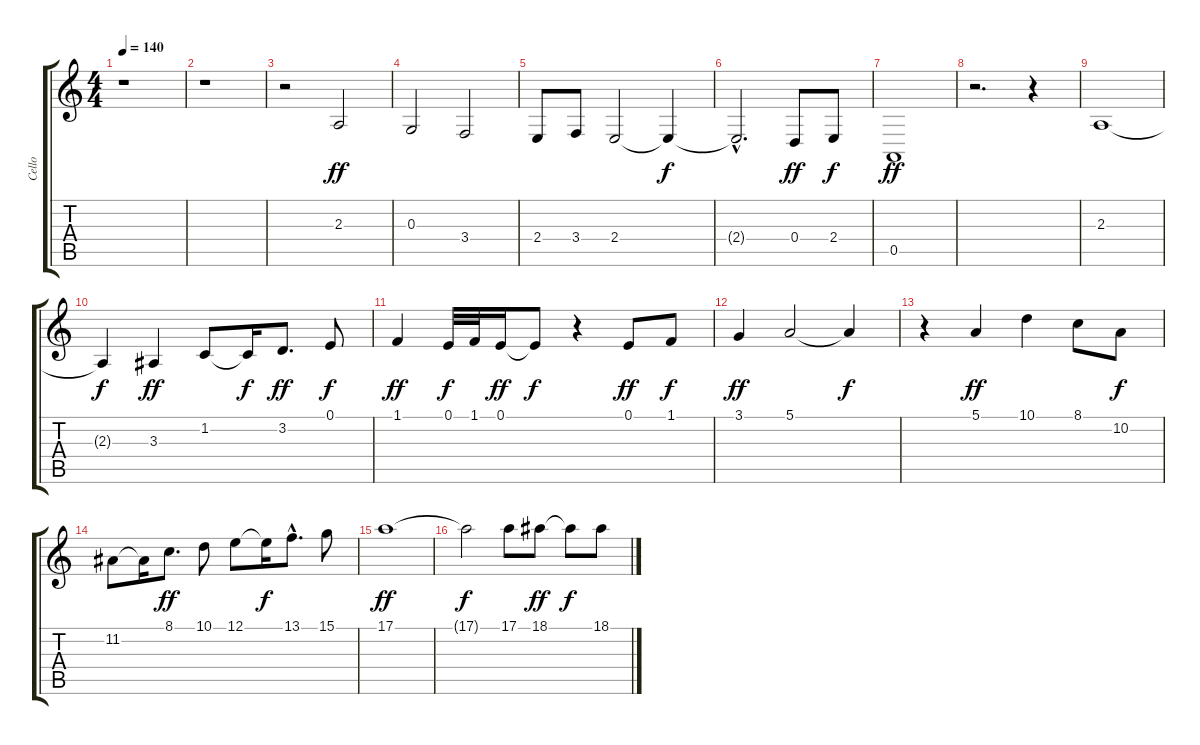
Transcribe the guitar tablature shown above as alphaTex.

\track ("Cello" "Cello") {instrument cello}
\staff {score tabs}
\tuning (E4 B3 G3 D3 A2 E2) {hide}
\ts (4 4)
\tempo 140
\clef g2
\ks c
r.1{dy ff} |
r.1 |
r.2 2.3.2{volume 8} |
0.3.2{volume 8} 3.4.2{volume 8} |
2.4.8{volume 8} 3.4.8{volume 11} 2.4.2{volume 14} 2.4{t}.4{dy f} |
2.4{hac t}.2{d} 0.4.8{dy ff volume 8} 2.4.8{dy f volume 11} |
0.5.1{dy ff volume 14} |
r.2{d} r.4 |
2.3.1{volume 4} |
2.3{t}.4{dy f} 3.3.4{dy ff volume 16} 1.2.8 1.2{t}.16{dy f} 3.2.8{d dy ff} 0.1.8{dy f} |
1.1.4{dy ff} 0.1.32{dy f} 1.1.32 0.1.16{dy ff} 0.1{t}.8{dy f} r.4 0.1.8{dy ff} 1.1.8{dy f} |
3.1.4{dy ff} 5.1.2 5.1{t}.4{dy f} |
r.4 5.1.4{dy ff} 10.1.4 8.1.8 10.2.8{dy f} |
11.2.8 11.2{t}.16 8.1.8{d dy ff} 10.1.8 12.1.8 12.1{t}.16{dy f} 13.1{hac}.8{d} 15.1.8 |
17.1.1{dy ff} |
17.1{t}.2{dy f} 17.1.8 18.1.8{dy ff} 18.1{t}.8{dy f} 18.1.8
